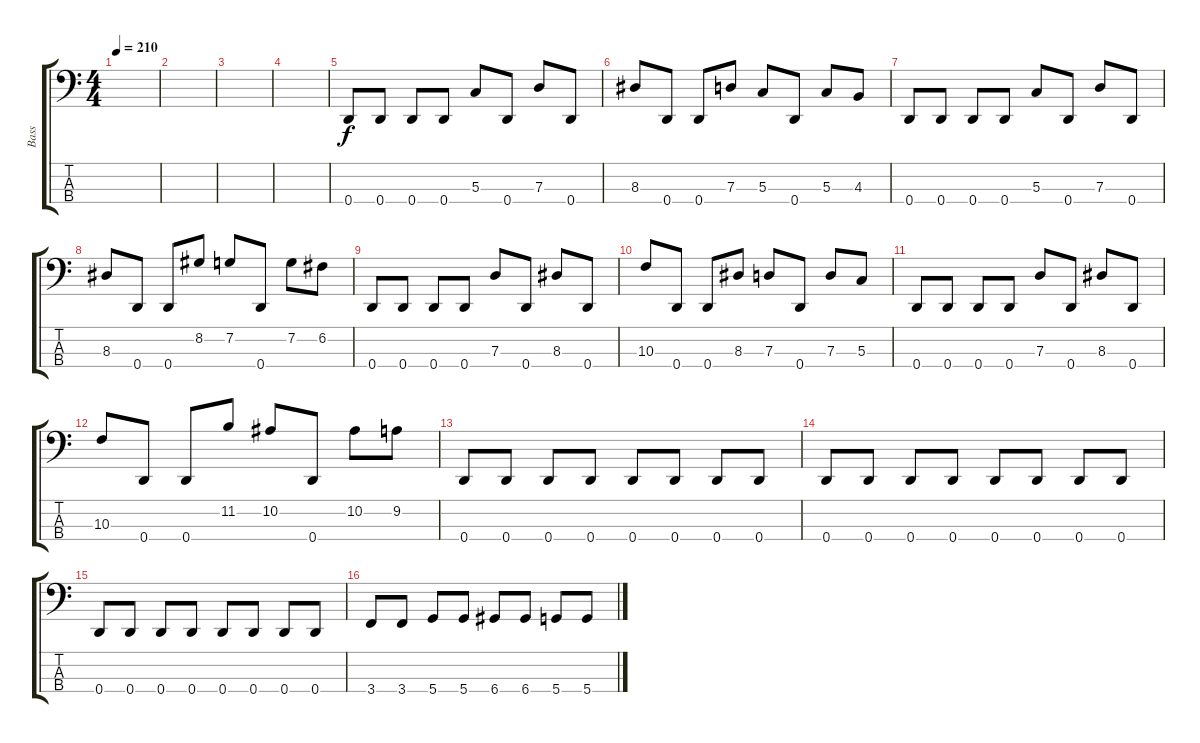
\track ("Bass" "Bass") {instrument electricbassfinger}
\staff {score tabs}
\tuning (F2 C2 G1 D1) {hide}
\ts (4 4)
\tempo 210
\clef f4
\ks c
|
|
|
|
0.4.8 0.4.8 0.4.8 0.4.8 5.3.8 0.4.8 7.3.8 0.4.8 |
8.3.8 0.4.8 0.4.8 7.3.8 5.3.8 0.4.8 5.3.8 4.3.8 |
0.4.8 0.4.8 0.4.8 0.4.8 5.3.8 0.4.8 7.3.8 0.4.8 |
8.3.8 0.4.8 0.4.8 8.2.8 7.2.8 0.4.8 7.2.8 6.2.8 |
0.4.8 0.4.8 0.4.8 0.4.8 7.3.8 0.4.8 8.3.8 0.4.8 |
10.3.8 0.4.8 0.4.8 8.3.8 7.3.8 0.4.8 7.3.8 5.3.8 |
0.4.8 0.4.8 0.4.8 0.4.8 7.3.8 0.4.8 8.3.8 0.4.8 |
10.3.8 0.4.8 0.4.8 11.2.8 10.2.8 0.4.8 10.2.8 9.2.8 |
0.4.8 0.4.8 0.4.8 0.4.8 0.4.8 0.4.8 0.4.8 0.4.8 |
0.4.8 0.4.8 0.4.8 0.4.8 0.4.8 0.4.8 0.4.8 0.4.8 |
0.4.8 0.4.8 0.4.8 0.4.8 0.4.8 0.4.8 0.4.8 0.4.8 |
3.4.8 3.4.8 5.4.8 5.4.8 6.4.8 6.4.8 5.4.8 5.4.8
